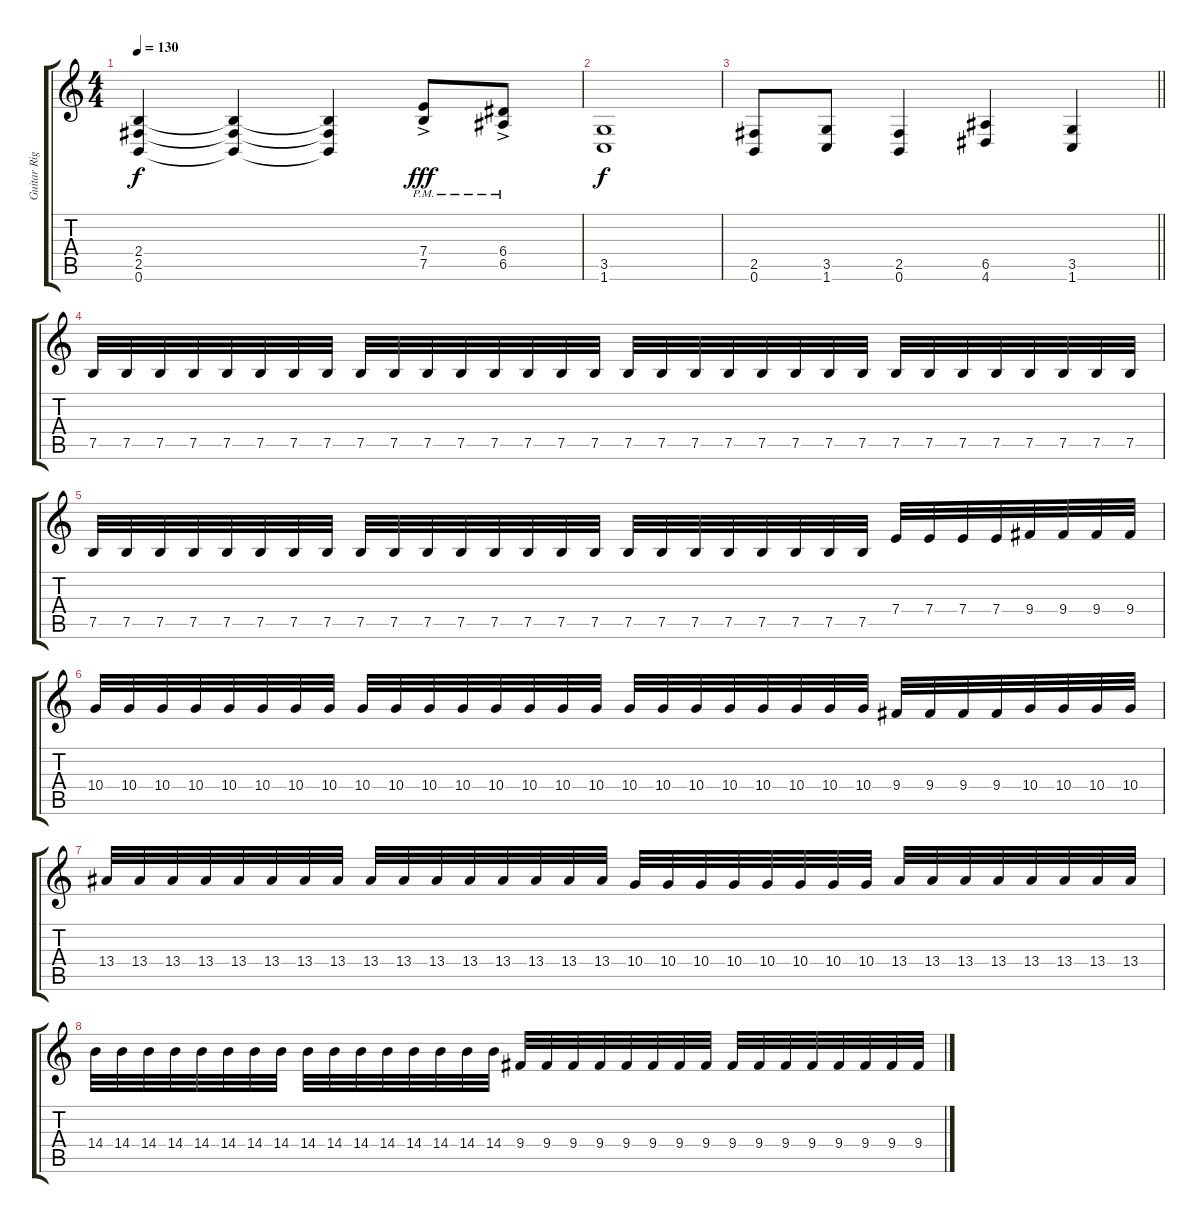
\track ("Guitar Right" "Guitar Rig") {instrument distortionguitar}
\staff {score tabs}
\tuning (B3 Gb3 D3 A2 E2 B1) {hide}
\ts (4 4)
\tempo 130
\clef g2
\ks c
(2.4{t} 2.5{t} 0.6{t}).4{dy f} (2.4{t} 2.5{t} 0.6{t}).4 (2.4{t} 2.5{t} 0.6{t}).4 (7.4{ac pm} 7.5{ac pm}).8{dy fff} (6.4{ac pm} 6.5{ac pm}).8 |
(3.5 1.6).1{dy f} |
\barLineRight lightlight
(2.5 0.6).8 (3.5 1.6).8 (2.5 0.6).4 (6.5 4.6).4 (3.5 1.6).4 |
7.5.32 7.5.32 7.5.32 7.5.32 7.5.32 7.5.32 7.5.32 7.5.32 7.5.32 7.5.32 7.5.32 7.5.32 7.5.32 7.5.32 7.5.32 7.5.32 7.5.32 7.5.32 7.5.32 7.5.32 7.5.32 7.5.32 7.5.32 7.5.32 7.5.32 7.5.32 7.5.32 7.5.32 7.5.32 7.5.32 7.5.32 7.5.32 |
7.5.32 7.5.32 7.5.32 7.5.32 7.5.32 7.5.32 7.5.32 7.5.32 7.5.32 7.5.32 7.5.32 7.5.32 7.5.32 7.5.32 7.5.32 7.5.32 7.5.32 7.5.32 7.5.32 7.5.32 7.5.32 7.5.32 7.5.32 7.5.32 7.4.32 7.4.32 7.4.32 7.4.32 9.4.32 9.4.32 9.4.32 9.4.32 |
10.4.32 10.4.32 10.4.32 10.4.32 10.4.32 10.4.32 10.4.32 10.4.32 10.4.32 10.4.32 10.4.32 10.4.32 10.4.32 10.4.32 10.4.32 10.4.32 10.4.32 10.4.32 10.4.32 10.4.32 10.4.32 10.4.32 10.4.32 10.4.32 9.4.32 9.4.32 9.4.32 9.4.32 10.4.32 10.4.32 10.4.32 10.4.32 |
13.4.32 13.4.32 13.4.32 13.4.32 13.4.32 13.4.32 13.4.32 13.4.32 13.4.32 13.4.32 13.4.32 13.4.32 13.4.32 13.4.32 13.4.32 13.4.32 10.4.32 10.4.32 10.4.32 10.4.32 10.4.32 10.4.32 10.4.32 10.4.32 13.4.32 13.4.32 13.4.32 13.4.32 13.4.32 13.4.32 13.4.32 13.4.32 |
14.4.32 14.4.32 14.4.32 14.4.32 14.4.32 14.4.32 14.4.32 14.4.32 14.4.32 14.4.32 14.4.32 14.4.32 14.4.32 14.4.32 14.4.32 14.4.32 9.4.32 9.4.32 9.4.32 9.4.32 9.4.32 9.4.32 9.4.32 9.4.32 9.4.32 9.4.32 9.4.32 9.4.32 9.4.32 9.4.32 9.4.32 9.4.32
